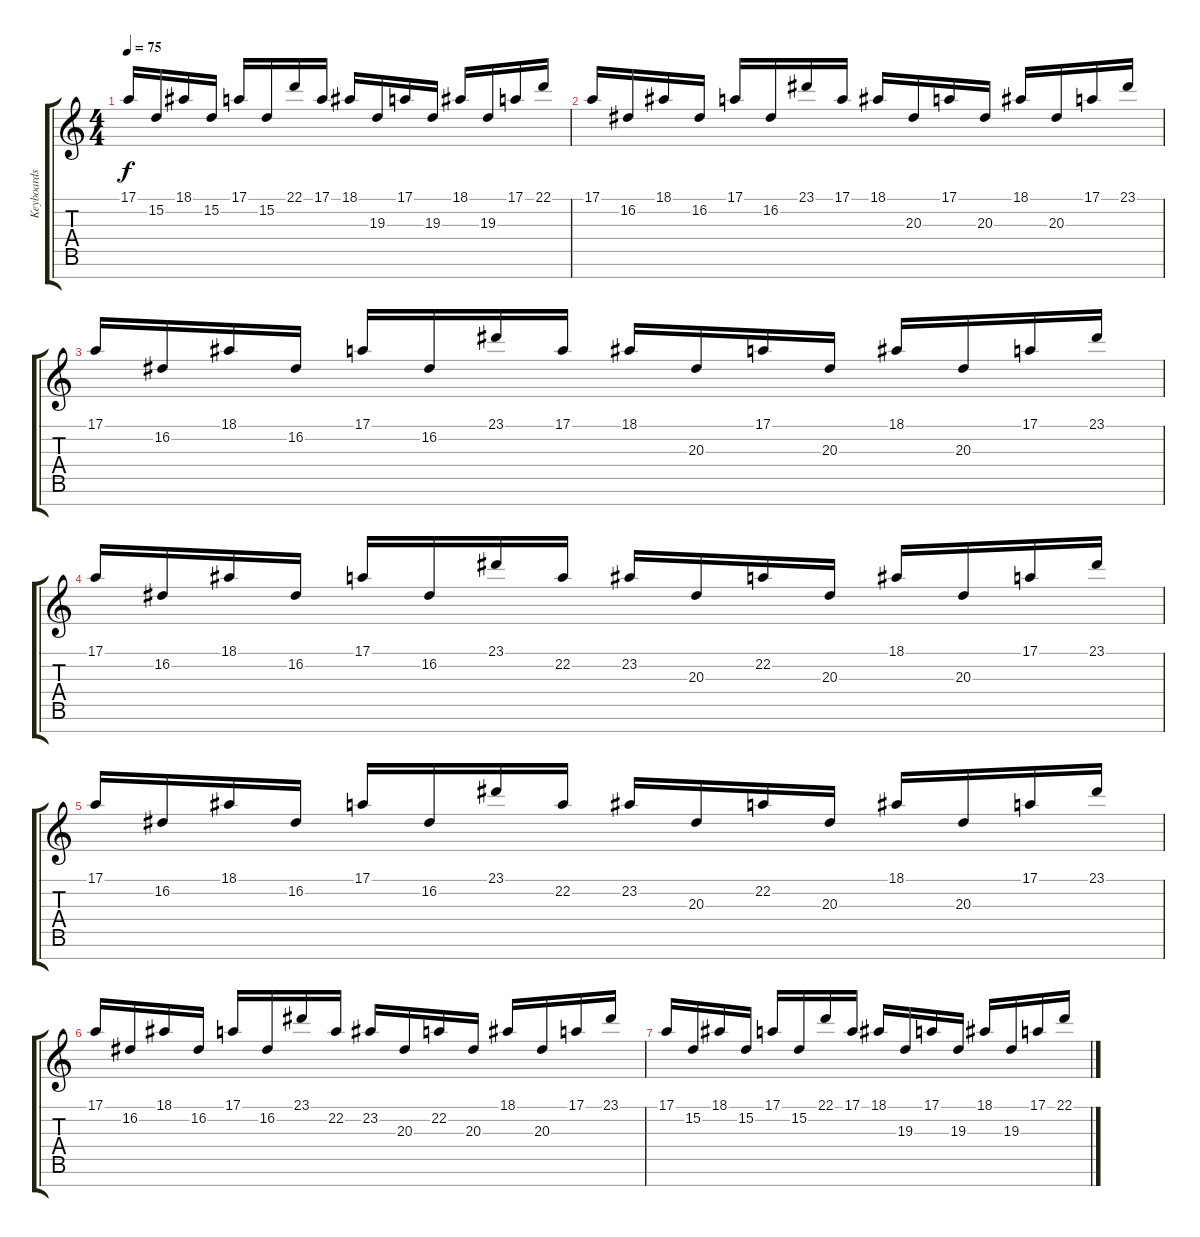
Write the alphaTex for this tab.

\track ("Keyboards" "Keyboards") {instrument musicbox}
\staff {score tabs}
\tuning (E4 B3 G3 D3 A2 E2 B1) {hide}
\ts (4 4)
\tempo 75
\clef g2
\ks c
17.1.16{dy f beam Up} 15.2.16{beam Up} 18.1.16{beam Up} 15.2.16{beam Up} 17.1.16{beam Up} 15.2.16{beam Up} 22.1.16{beam Up} 17.1.16{beam Up} 18.1.16{beam Up} 19.3.16{beam Up} 17.1.16{beam Up} 19.3.16{beam Up} 18.1.16{beam Up} 19.3.16{beam Up} 17.1.16{beam Up} 22.1.16{beam Up} |
17.1.16{beam Up} 16.2.16{beam Up} 18.1.16{beam Up} 16.2.16{beam Up} 17.1.16{beam Up} 16.2.16{beam Up} 23.1.16{beam Up} 17.1.16{beam Up} 18.1.16{beam Up} 20.3.16{beam Up} 17.1.16{beam Up} 20.3.16{beam Up} 18.1.16{beam Up} 20.3.16{beam Up} 17.1.16{beam Up} 23.1.16{beam Up} |
17.1.16{beam Up} 16.2.16{beam Up} 18.1.16{beam Up} 16.2.16{beam Up} 17.1.16{beam Up} 16.2.16{beam Up} 23.1.16{beam Up} 17.1.16{beam Up} 18.1.16{beam Up} 20.3.16{beam Up} 17.1.16{beam Up} 20.3.16{beam Up} 18.1.16{beam Up} 20.3.16{beam Up} 17.1.16{beam Up} 23.1.16{beam Up} |
17.1.16{beam Up} 16.2.16{beam Up} 18.1.16{beam Up} 16.2.16{beam Up} 17.1.16{beam Up} 16.2.16{beam Up} 23.1.16{beam Up} 22.2.16{beam Up} 23.2.16{beam Up} 20.3.16{beam Up} 22.2.16{beam Up} 20.3.16{beam Up} 18.1.16{beam Up} 20.3.16{beam Up} 17.1.16{beam Up} 23.1.16{beam Up} |
17.1.16{beam Up} 16.2.16{beam Up} 18.1.16{beam Up} 16.2.16{beam Up} 17.1.16{beam Up} 16.2.16{beam Up} 23.1.16{beam Up} 22.2.16{beam Up} 23.2.16{beam Up} 20.3.16{beam Up} 22.2.16{beam Up} 20.3.16{beam Up} 18.1.16{beam Up} 20.3.16{beam Up} 17.1.16{beam Up} 23.1.16{beam Up} |
17.1.16{beam Up} 16.2.16{beam Up} 18.1.16{beam Up} 16.2.16{beam Up} 17.1.16{beam Up} 16.2.16{beam Up} 23.1.16{beam Up} 22.2.16{beam Up} 23.2.16{beam Up} 20.3.16{beam Up} 22.2.16{beam Up} 20.3.16{beam Up} 18.1.16{beam Up} 20.3.16{beam Up} 17.1.16{beam Up} 23.1.16{beam Up} |
17.1.16{beam Up} 15.2.16{beam Up} 18.1.16{beam Up} 15.2.16{beam Up} 17.1.16{beam Up} 15.2.16{beam Up} 22.1.16{beam Up} 17.1.16{beam Up} 18.1.16{beam Up} 19.3.16{beam Up} 17.1.16{beam Up} 19.3.16{beam Up} 18.1.16{beam Up} 19.3.16{beam Up} 17.1.16{beam Up} 22.1.16{beam Up}
